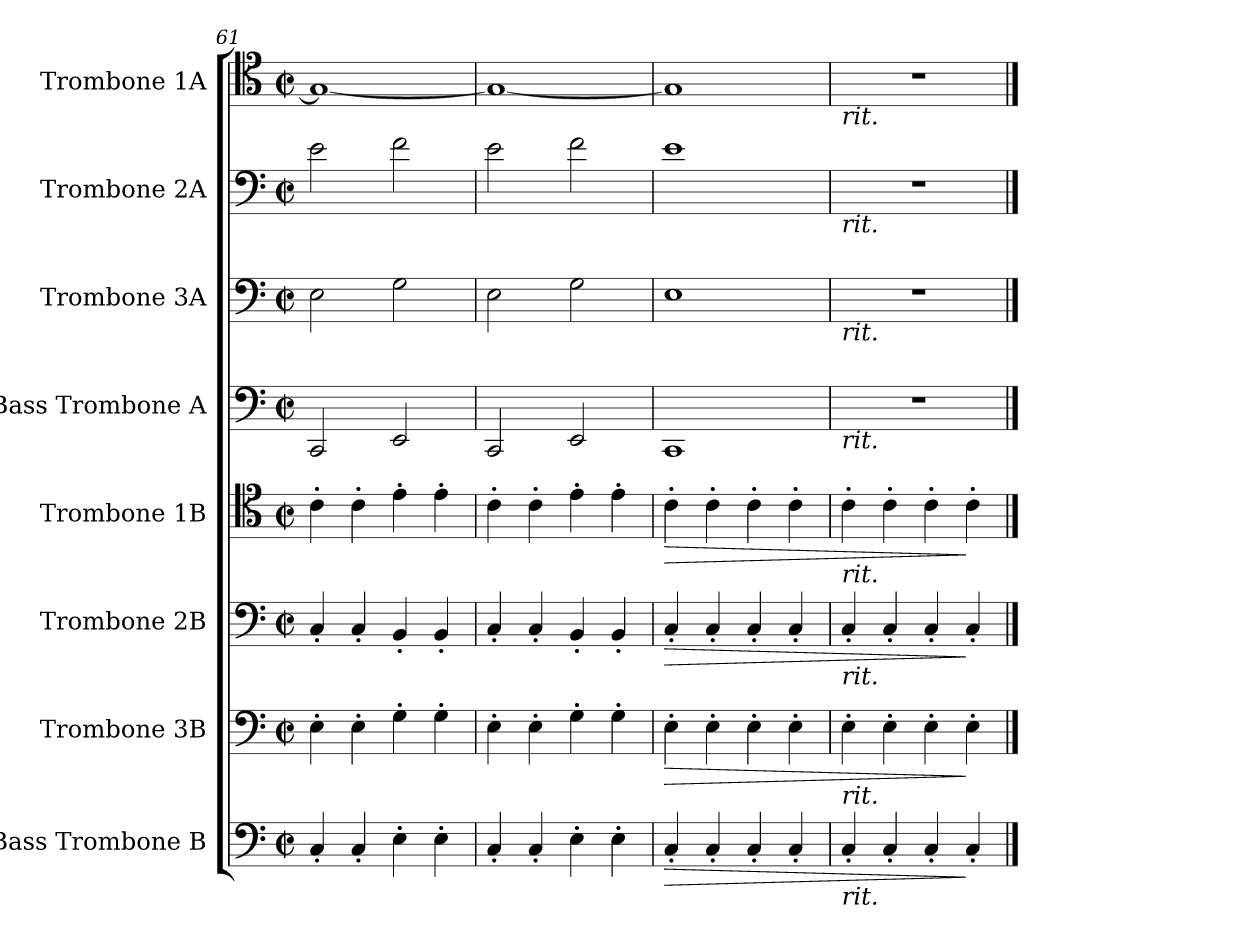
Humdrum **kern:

**kern	**dynam	**kern	**dynam	**kern	**dynam	**kern	**dynam	**kern	**kern	**kern	**kern
*part8	*part8	*part7	*part7	*part6	*part6	*part5	*part5	*part4	*part3	*part2	*part1
*staff8	*staff8	*staff7	*staff7	*staff6	*staff6	*staff5	*staff5	*staff4	*staff3	*staff2	*staff1
*I"Bass Trombone B	*	*I"Trombone 3B	*	*I"Trombone 2B	*	*I"Trombone 1B	*	*I"Bass Trombone A	*I"Trombone 3A	*I"Trombone 2A	*I"Trombone 1A
*I'Bs. Trb. B	*	*I'Trb. 3B	*	*I'Trb. 2B	*	*I'Trb. 1B	*	*I'Bs. Trb. A	*I'Trb. 3A	*I'Trb. 2A	*I'Trb. 1A
*clefF4	*	*clefF4	*	*clefF4	*	*clefC4	*	*clefF4	*clefF4	*clefF4	*clefC4
*k[]	*	*k[]	*	*k[]	*	*k[]	*	*k[]	*k[]	*k[]	*k[]
*M2/2	*	*M2/2	*	*M2/2	*	*M2/2	*	*M2/2	*M2/2	*M2/2	*M2/2
*met(c|)	*	*met(c|)	*	*met(c|)	*	*met(c|)	*	*met(c|)	*met(c|)	*met(c|)	*met(c|)
=61	=61	=61	=61	=61	=61	=61	=61	=61	=61	=61	=61
4C'/	.	4E'\	.	4C'/	.	4c'\	.	2CC/	2E\	2e\	1G_
4C'/	.	4E'\	.	4C'/	.	4c'\	.	.	.	.	.
4E'\	.	4G'\	.	4BB'/	.	4e'\	.	2EE/	2G\	2f\	.
4E'\	.	4G'\	.	4BB'/	.	4e'\	.	.	.	.	.
!!LO:PB:g=z
=62	=62	=62	=62	=62	=62	=62	=62	=62	=62	=62	=62
4C'/	.	4E'\	.	4C'/	.	4c'\	.	2CC/	2E\	2e\	1G_
4C'/	.	4E'\	.	4C'/	.	4c'\	.	.	.	.	.
4E'\	.	4G'\	.	4BB'/	.	4e'\	.	2EE/	2G\	2f\	.
4E'\	.	4G'\	.	4BB'/	.	4e'\	.	.	.	.	.
=63	=63	=63	=63	=63	=63	=63	=63	=63	=63	=63	=63
!	!LO:HP:b	!	!LO:HP:b	!	!LO:HP:b	!	!LO:HP:b	!	!	!	!
4C'/	>	4E'\	>	4C'/	>	4c'\	>	1CC	1E	1e	1G]
4C'/	.	4E'\	.	4C'/	.	4c'\	.	.	.	.	.
4C'/	.	4E'\	.	4C'/	.	4c'\	.	.	.	.	.
4C'/	.	4E'\	.	4C'/	.	4c'\	.	.	.	.	.
=64	=64	=64	=64	=64	=64	=64	=64	=64	=64	=64	=64
!	!	!	!	!	!	!	!	!	!	!	!LO:TX:b:i:t=rit.
!	!	!	!	!	!	!	!	!	!	!LO:TX:b:i:t=rit.	!
!	!	!	!	!	!	!	!	!	!LO:TX:b:i:t=rit.	!	!
!	!	!	!	!	!	!	!	!LO:TX:b:i:t=rit.	!	!	!
!	!	!	!	!	!	!LO:TX:b:i:t=rit.	!	!	!	!	!
!	!	!	!	!LO:TX:b:i:t=rit.	!	!	!	!	!	!	!
!	!	!LO:TX:b:i:t=rit.	!	!	!	!	!	!	!	!	!
!LO:TX:b:i:t=rit.	!	!	!	!	!	!	!	!	!	!	!
4C'/	.	4E'\	.	4C'/	.	4c'\	.	1r	1r	1r	1r
4C'/	.	4E'\	.	4C'/	.	4c'\	.	.	.	.	.
4C'/	.	4E'\	.	4C'/	.	4c'\	.	.	.	.	.
4C'/	]	4E'\	]	4C'/	]	4c'\	]	.	.	.	.
==	==	==	==	==	==	==	==	==	==	==	==
*-	*-	*-	*-	*-	*-	*-	*-	*-	*-	*-	*-
